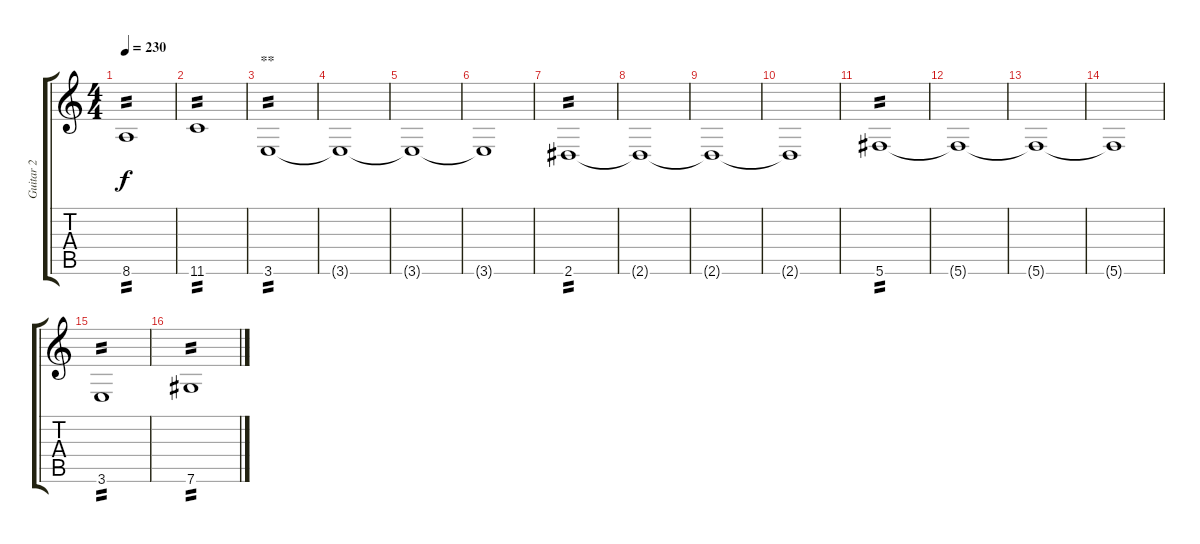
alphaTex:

\track ("Guitar 2" "Guitar 2") {instrument distortionguitar}
\staff {score tabs}
\tuning (Eb4 Bb3 Gb3 Db3 Ab2 Db2) {hide}
\ts (4 4)
\tempo 230
\clef g2
\ks c
8.6.1{tp 2 dy f} |
11.6.1{tp 2} |
\section ("" "**")
3.6.1{tp 2} |
3.6{t}.1 |
3.6{t}.1 |
3.6{t}.1 |
2.6.1{tp 2} |
2.6{t}.1 |
2.6{t}.1 |
2.6{t}.1 |
5.6.1{tp 2} |
5.6{t}.1 |
5.6{t}.1 |
5.6{t}.1 |
3.6.1{tp 2} |
7.6.1{tp 2}
